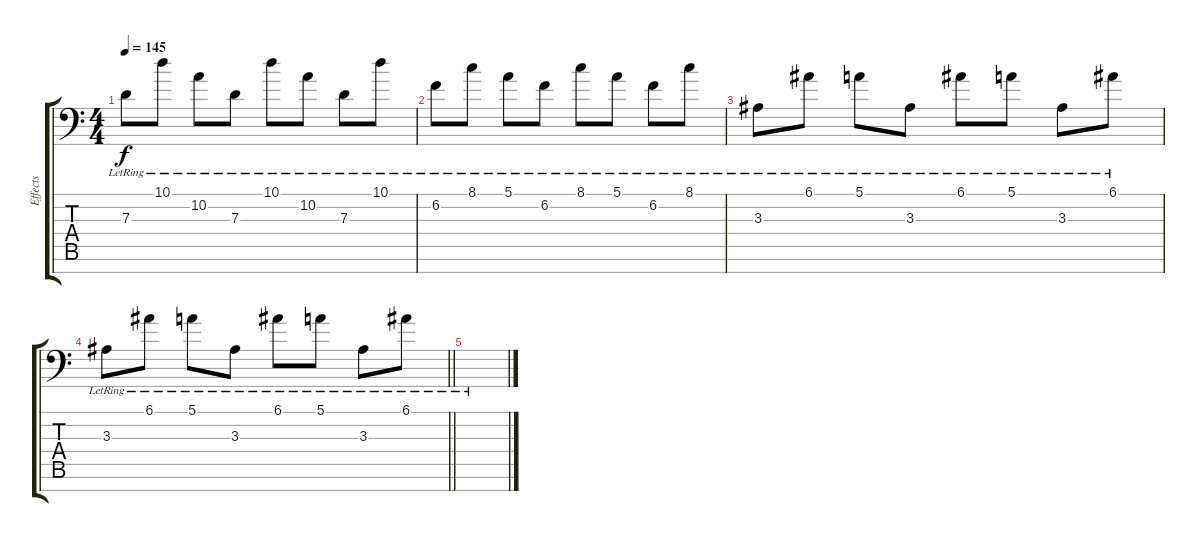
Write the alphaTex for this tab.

\track ("Effects" "Effects") {instrument lead2sawtooth}
\staff {score tabs}
\tuning (E4 B3 G3 D3 A2 E1 A0) {hide}
\ts (4 4)
\tempo 145
\clef f4
\ks c
7.3{lr}.8{dy f volume 16 instrument harpsichord} 10.1{lr}.8 10.2{lr}.8 7.3{lr}.8 10.1{lr}.8 10.2{lr}.8 7.3{lr}.8 10.1{lr}.8 |
6.2{lr}.8 8.1{lr}.8 5.1{lr}.8 6.2{lr}.8 8.1{lr}.8 5.1{lr}.8 6.2{lr}.8 8.1{lr}.8 |
3.3{lr}.8 6.1{lr}.8 5.1{lr}.8 3.3{lr}.8 6.1{lr}.8 5.1{lr}.8 3.3{lr}.8 6.1{lr}.8 |
\barLineRight lightlight
3.3{lr}.8 6.1{lr}.8 5.1{lr}.8 3.3{lr}.8 6.1{lr}.8 5.1{lr}.8 3.3{lr}.8 6.1{lr}.8 |
\section ("" "")
